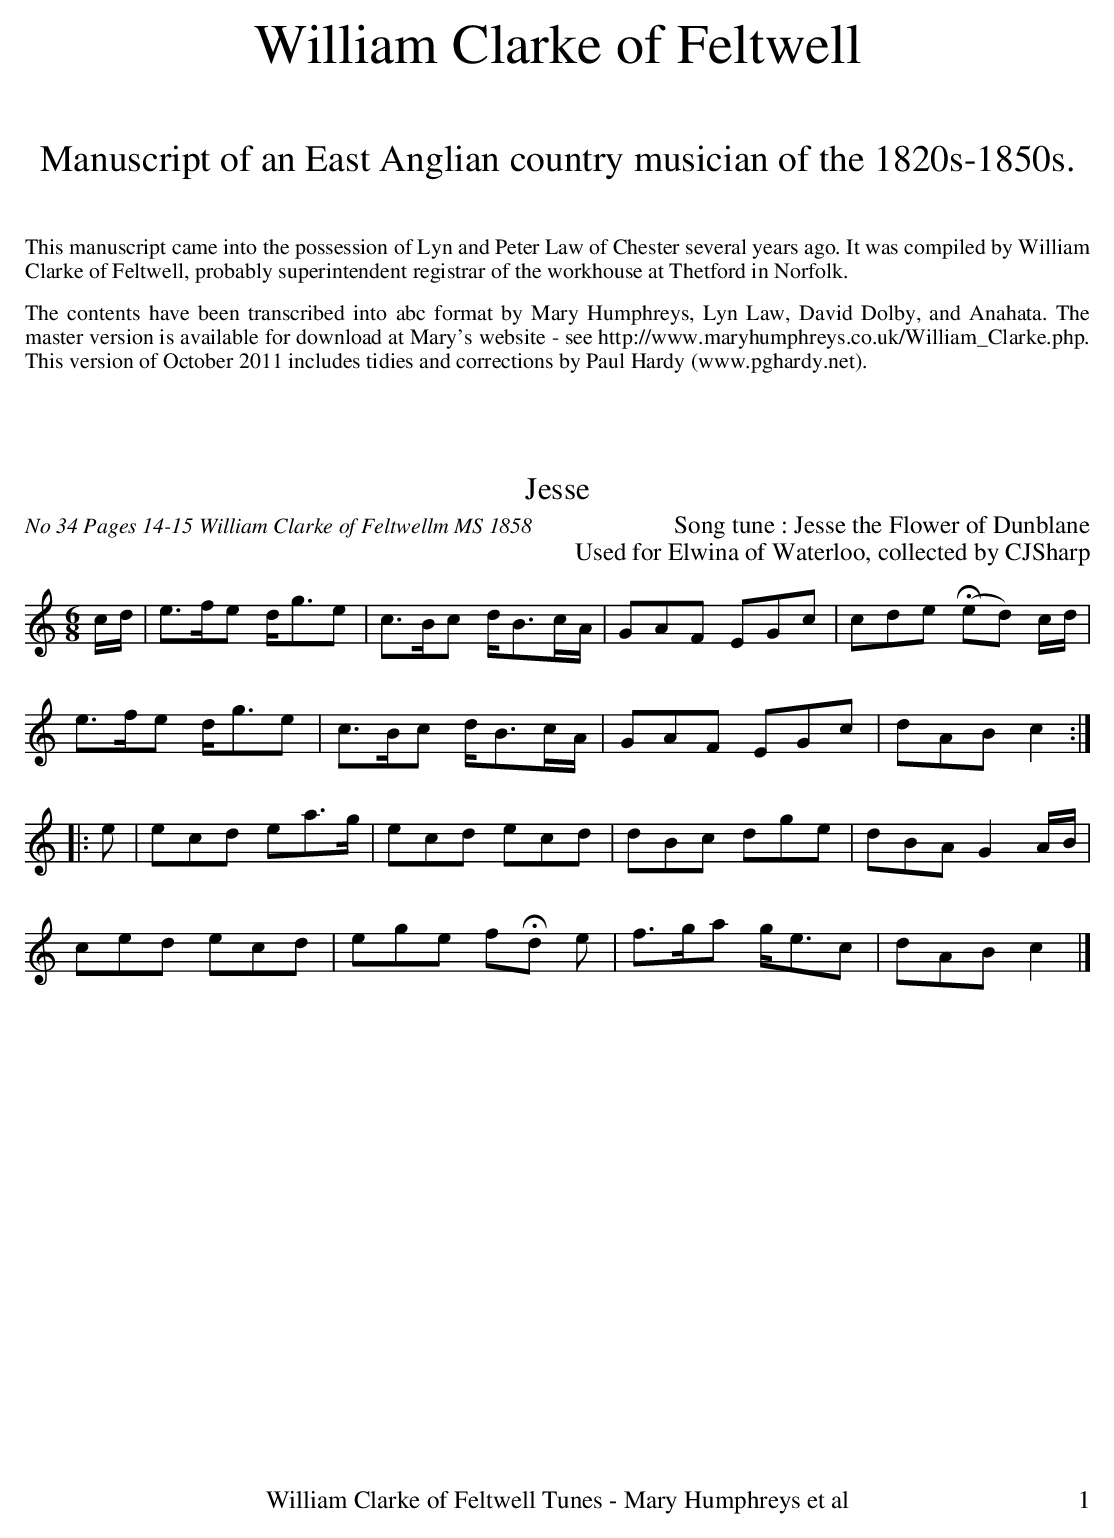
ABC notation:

X:1
T:Jesse
O:No 34 Pages 14-15 William Clarke of Feltwellm MS 1858
M:6/8
L:1/8
K:C
c/d/|e>fe d<ge|c>Bc d<Bc/A/|GAF EGc|cde !fermata!(ed) c/d/|
e>fe d<ge|c>Bc d<Bc/A/|GAF EGc|dAB c2:|
|:e|ecd ea>g|ecd ecd|dBc dge|dBA G2A/B/|
ced ecd|ege f!fermata!d e|f>ga g<ec|dAB c2|]
